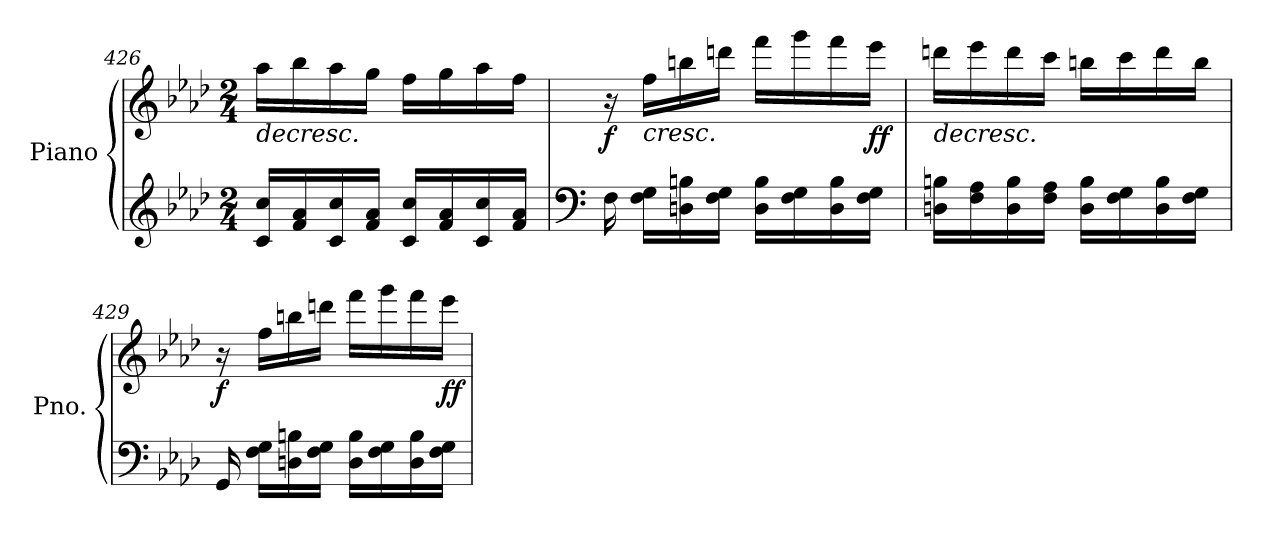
**kern	**kern	**dynam
*part1	*part1	*part1
*staff2	*staff1	*staff1/2
*I"Piano	*	*
*I'Pno.	*	*
*clefG2	*clefG2	*
*k[b-e-a-d-]	*k[b-e-a-d-]	*
*M2/4	*M2/4	*
=426	=426	=426
!	!	!LO:HP:b
16c/ 16cc/LL	16aa-\LL	>
16f/ 16a-/	16bb-\	.
16c/ 16cc/	16aa-\	.
16f/ 16a-/JJ	16gg\JJ	.
16c/ 16cc/LL	16ff\LL	.
16f/ 16a-/	16gg\	.
16c/ 16cc/	16aa-\	.
16f/ 16a-/JJ	16ff\JJ	.
=427	=427	=427
*clefF4	*	*
!	!	!LO:DY:b
16F\	16r	f
!	!	!LO:HP:b
16F\ 16G\LL	16ff\LL	<
16Dn\ 16Bn\	16bbn\	.
16F\ 16G\JJ	16dddn\JJ	.
16D\ 16B\LL	16fff\LL	.
16F\ 16G\	16ggg\	.
16D\ 16B\	16fff\	.
!	!	!LO:DY:n=1:b
16F\ 16G\JJ	16eee-\JJ	] ff
=428	=428	=428
!	!	!LO:HP:b
16Dn\ 16Bn\LL	16dddn\LL	>
16F\ 16A-\	16eee-\	.
16D\ 16B\	16ddd\	.
16F\ 16A-\JJ	16ccc\JJ	.
16D\ 16B\LL	16bbn\LL	.
16F\ 16G\	16ccc\	.
16D\ 16B\	16ddd\	.
16F\ 16G\JJ	16bb\JJ	.
.	.	[
!!LO:LB:g=z
=429	=429	=429
!	!	!LO:DY:b
16GG/	16r	f
16F\ 16G\LL	16ff\LL	.
16Dn\ 16Bn\	16bbn\	.
16F\ 16G\JJ	16dddn\JJ	.
16D\ 16B\LL	16fff\LL	.
16F\ 16G\	16ggg\	.
16D\ 16B\	16fff\	.
!	!	!LO:DY:n=1:b
16F\ 16G\JJ	16eee-\JJ	] ff
=	=	=
*-	*-	*-
